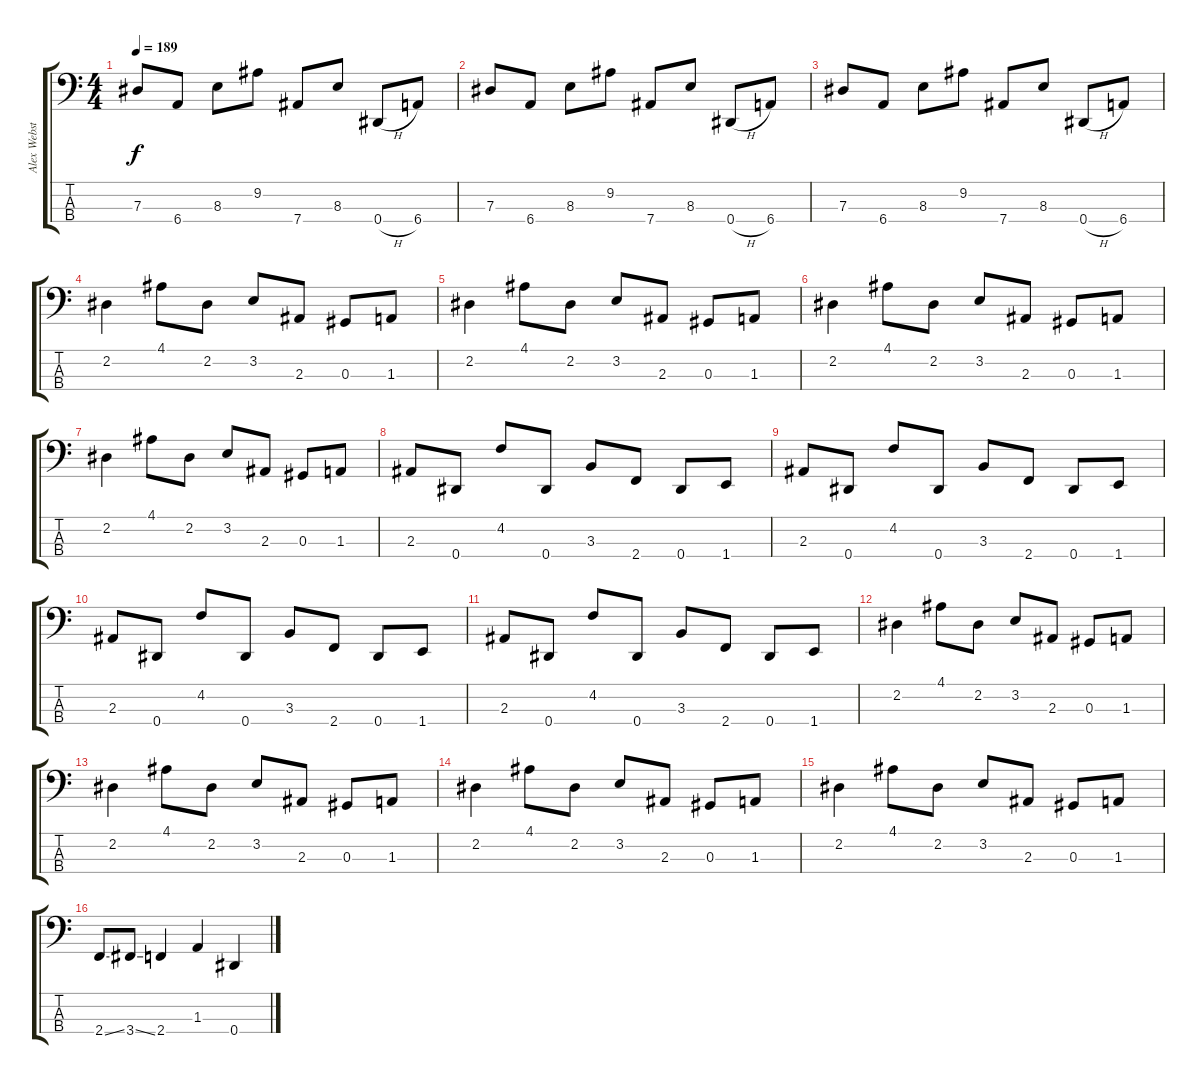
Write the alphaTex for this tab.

\track ("Alex Webster" "Alex Webst") {instrument electricbassfinger}
\staff {score tabs}
\tuning (Gb2 Db2 Ab1 Eb1) {hide}
\ts (4 4)
\tempo 189
\clef f4
\ks c
7.3.8{dy f} 6.4.8 8.3.8 9.2.8 7.4.8 8.3.8 0.4{h}.8 6.4.8 |
7.3.8 6.4.8 8.3.8 9.2.8 7.4.8 8.3.8 0.4{h}.8 6.4.8 |
7.3.8 6.4.8 8.3.8 9.2.8 7.4.8 8.3.8 0.4{h}.8 6.4.8 |
2.2.4 4.1.8 2.2.8 3.2.8 2.3.8 0.3.8 1.3.8 |
2.2.4 4.1.8 2.2.8 3.2.8 2.3.8 0.3.8 1.3.8 |
2.2.4 4.1.8 2.2.8 3.2.8 2.3.8 0.3.8 1.3.8 |
2.2.4 4.1.8 2.2.8 3.2.8 2.3.8 0.3.8 1.3.8 |
2.3.8 0.4.8 4.2.8 0.4.8 3.3.8 2.4.8 0.4.8 1.4.8 |
2.3.8 0.4.8 4.2.8 0.4.8 3.3.8 2.4.8 0.4.8 1.4.8 |
2.3.8 0.4.8 4.2.8 0.4.8 3.3.8 2.4.8 0.4.8 1.4.8 |
2.3.8 0.4.8 4.2.8 0.4.8 3.3.8 2.4.8 0.4.8 1.4.8 |
2.2.4 4.1.8 2.2.8 3.2.8 2.3.8 0.3.8 1.3.8 |
2.2.4 4.1.8 2.2.8 3.2.8 2.3.8 0.3.8 1.3.8 |
2.2.4 4.1.8 2.2.8 3.2.8 2.3.8 0.3.8 1.3.8 |
2.2.4 4.1.8 2.2.8 3.2.8 2.3.8 0.3.8 1.3.8 |
2.4{ss}.8 3.4{ss}.8 2.4.4 1.3.4 0.4.4
